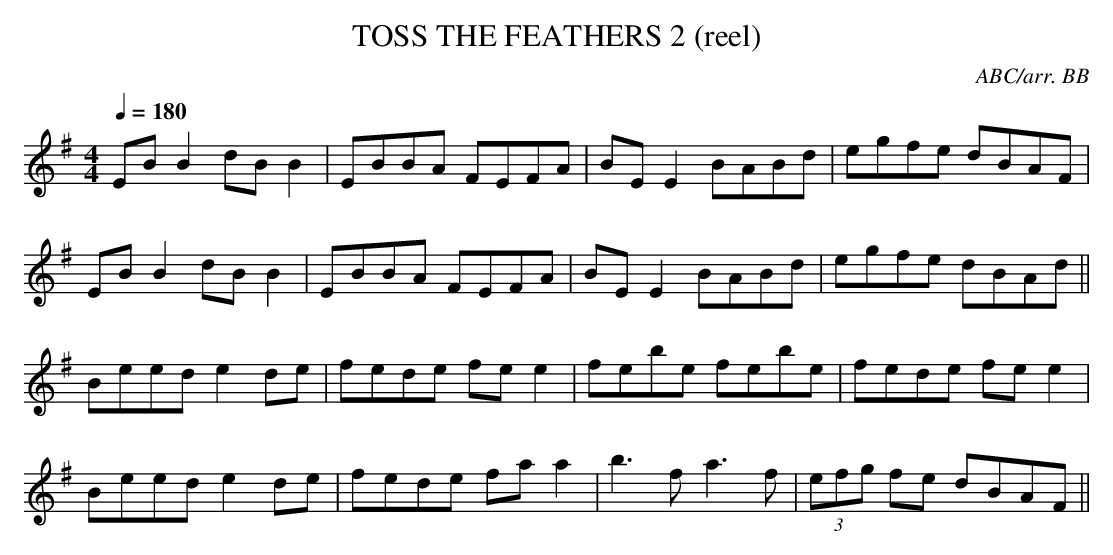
X:1
T:TOSS THE FEATHERS 2 (reel)
C:ABC/arr. BB
M:4/4
L:1/8
Q:1/4=180
K:Em
EB B2 dB B2|EBBA FEFA|BE E2 BABd|egfe dBAF|
EB B2 dB B2|EBBA FEFA|BE E2 BABd|egfe dBAd ||
Beed e2 de|fede fee2|febe febe|fede fee2|
Beed e2 de|fede faa2|b3f a3f|(3efg fe dBAF ||
